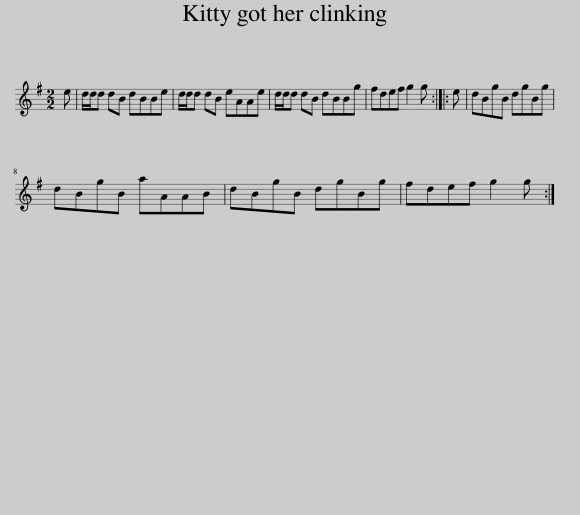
X:1
L:1/8
M:2/2
I:linebreak $
K:G
V:1 treble
V:1
 e | d/d/d dB dBBe | d/d/d dB eAAe | d/d/d dB dBBg | fdef g2 g :: %5
 e | dBgB dgBg |$ dBgB aAAB | dBgB dgBg | fdef g2 g :| %10
